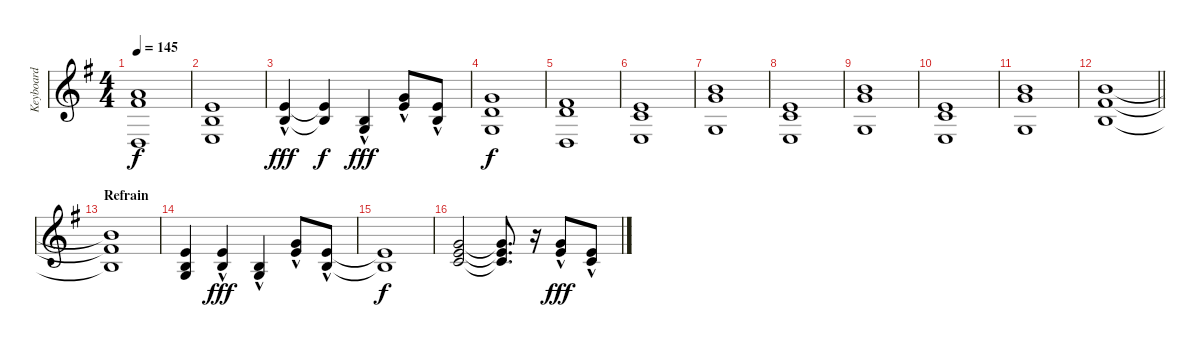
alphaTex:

\track ("Keyboard" "Keyboard") {instrument choiraahs}
\staff {score}
\tuning (E5 B4 G4 D4 A3 E3 A2) {hide}
\ts (4 4)
\tempo 145
\clef g2
\ks eminor
(2.3 4.4 5.7).1{dy f} |
(2.4 2.5 0.6).1 |
(2.4{hac} 2.5{hac}).4{dy fff} (2.4{t} 2.5{t}).4{dy f} (2.5{hac} 3.6{hac}).4{dy fff} (0.3{hac} 2.4{hac}).8 (2.4{hac} 2.5{hac}).8 |
(0.3 0.4 3.6).1{dy f} |
(4.4 5.5 5.7).1 |
(2.4 3.5 0.6).1 |
(0.2 0.3 3.6).1 |
(2.4 3.5 0.6).1 |
(0.2 0.3 3.6).1 |
(2.4 3.5 0.6).1 |
(0.2 0.3 3.6).1 |
\barLineRight lightlight
(0.2 4.4 2.5).1 |
\section ("" "Refrain")
(0.2{t} 4.4{t} 2.5{t}).1 |
(2.4 2.5 3.6).4 (2.4{hac} 2.5{hac}).4{dy fff} (2.5{hac} 3.6{hac}).4 (0.3{hac} 2.4{hac}).8 (2.4{hac} 2.5{hac}).8 |
(2.4{t} 2.5{t}).1{dy f} |
(0.3 2.4 3.5).2 (0.3{t} 2.4{t} 3.5{t}).8{d} r.16 (0.3{hac} 2.4{hac}).8{dy fff} (2.4{hac} 3.5{hac}).8
